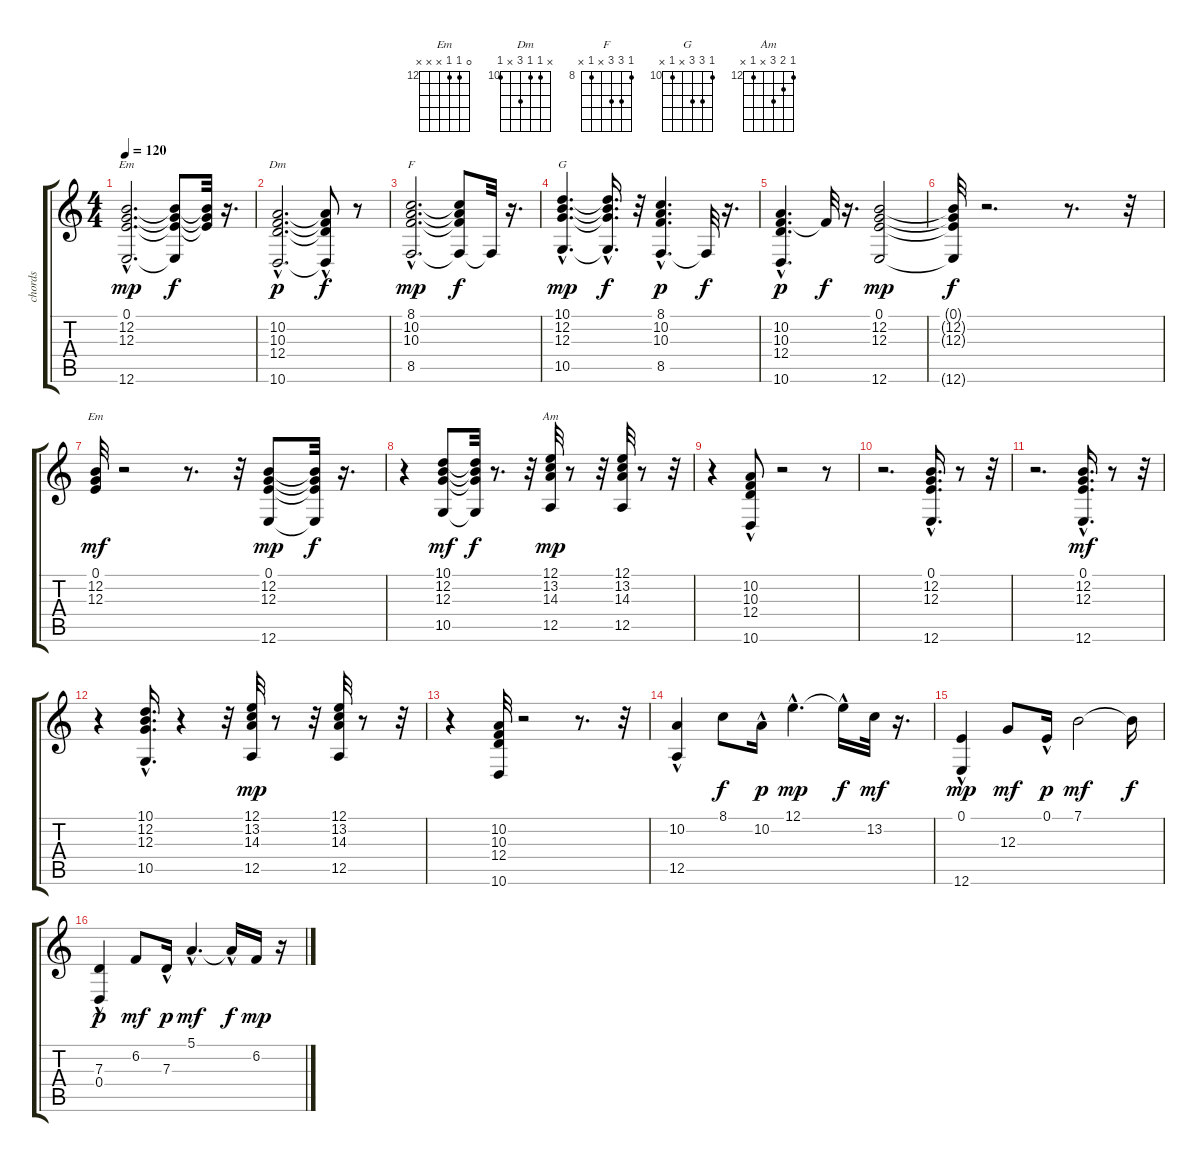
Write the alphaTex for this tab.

\track ("chords" "chords") {instrument pad1newage}
\staff {score tabs}
\tuning (E4 B3 G3 D3 A2 E2) {hide}
\chord ("Em" 0 12 12 x x 12) {firstfret 12}
\chord ("Dm" x 10 10 12 x 10) {firstfret 10}
\chord ("F" 8 10 10 x 8 x) {firstfret 8}
\chord ("G" 10 12 12 x 10 x) {firstfret 10}
\chord ("Em" 0 12 12 x x x) {firstfret 12}
\chord ("Am" 12 13 14 x 12 x) {firstfret 12}
\ts (4 4)
\tempo 120
\clef g2
\ks c
(0.1{hac} 12.2{hac} 12.3{hac} 12.6{hac}).2{d ch "Em" dy mp} (0.1{t} 12.2{t} 12.3{t} 12.6{t}).8{dy f} (0.1{t} 12.2{t} 12.3{t}).32 r.16{d} |
(10.2{hac} 10.3{hac} 12.4{hac} 10.6{hac}).2{d ch "Dm" dy p} (10.2{t} 10.3{t} 12.4{hac t} 10.6{t}).8{dy f} r.8 |
(8.1{hac} 10.2{hac} 10.3{hac} 8.5{hac}).2{d ch "F" dy mp} (8.1{t} 10.2{t} 10.3{t} 8.5{t}).8{dy f} 8.5{t}.32 r.16{d} |
(10.1{hac} 12.2{hac} 12.3{hac} 10.5{hac}).4{d ch "G" dy mp} (10.1{hac t} 12.2{hac t} 12.3{hac t} 10.5{t}).16{d dy f} r.32 (8.1{hac} 10.2{hac} 10.3{hac} 8.5{hac}).4{d dy p} 8.5{t}.32{dy f} r.16{d} |
(10.2{hac} 10.3{hac} 12.4{hac} 10.6{hac}).4{d dy p} 10.3{t}.32{dy f} r.16{d} (0.1 12.2 12.3 12.6).2{dy mp} |
(0.1{t} 12.2{t} 12.3{t} 12.6{t}).32{dy f} r.2{d} r.8{d} r.32 |
(0.1 12.2 12.3).32{ch "Em" dy mf} r.2 r.8{d} r.32 (0.1 12.2 12.3 12.6).8{dy mp} (0.1{t} 12.2{t} 12.3{t} 12.6{t}).32{dy f} r.16{d} |
r.4 (10.1 12.2 12.3 10.5).8{dy mf} (10.1{t} 12.2{t} 12.3{t} 10.5{t}).32{dy f} r.8{d} r.32 (12.1 13.2 14.3 12.5).32{ch "Am" dy mp} r.8 r.32 (12.1 13.2 14.3 12.5).32 r.8 r.32 |
r.4 (10.2 10.3 12.4 10.6{hac}).8 r.2 r.8 |
r.2{d} (0.1{hac} 12.2{hac} 12.3{hac} 12.6{hac}).16{d} r.8 r.32 |
r.2{d} (0.1{hac} 12.2{hac} 12.3{hac} 12.6{hac}).16{d dy mf} r.8 r.32 |
r.4 (10.1{hac} 12.2{hac} 12.3 10.5{hac}).16{d} r.4 r.32 (12.1 13.2 14.3 12.5).32{dy mp} r.8 r.32 (12.1 13.2 14.3 12.5).32 r.8 r.32 |
r.4 (10.2 10.3 12.4 10.6).32 r.2 r.8{d} r.32 |
(10.2 12.5{hac}).4 8.1.8{dy f} 10.2{hac}.16{dy p} 12.1{hac}.4{d dy mp} 12.1{hac t}.16{dy f} 13.2.32{dy mf} r.16{d} |
(0.1 12.6{hac}).4{dy mp} 12.3.8{dy mf} 0.1{hac}.16{dy p} 7.1.2{dy mf} 7.1{t}.16{dy f} |
(7.3 0.4{hac}).4{dy p} 6.2.8{dy mf} 7.3{hac}.16{dy p} 5.1{hac}.4{d dy mf} 5.1{hac t}.16{dy f} 6.2.16{dy mp} r.16
